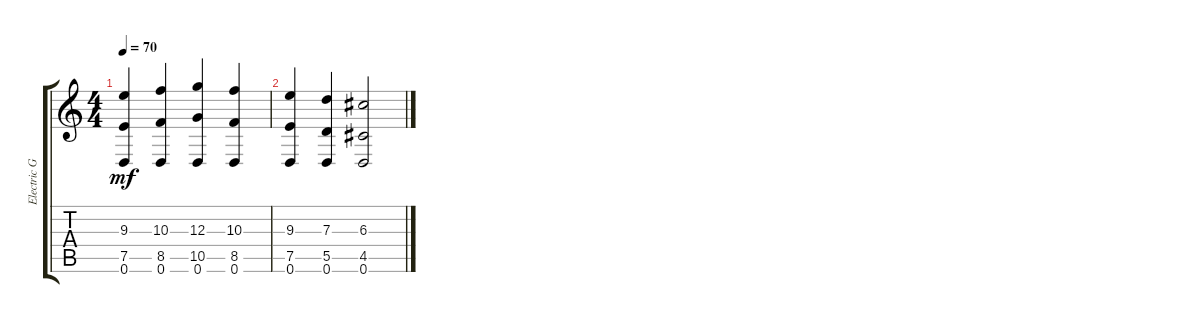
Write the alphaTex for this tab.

\track ("Electric Guitar" "Electric G") {instrument distortionguitar}
\staff {score tabs}
\tuning (E4 B3 G3 D3 A2 D2) {hide}
\ts (4 4)
\tempo 70
\clef g2
\ks c
(9.3 7.5 0.6).4{dy mf instrument distortionguitar} (10.3 8.5 0.6).4 (12.3 10.5 0.6).4 (10.3 8.5 0.6).4 |
(9.3 7.5 0.6).4 (7.3 5.5 0.6).4 (6.3 4.5 0.6).2
